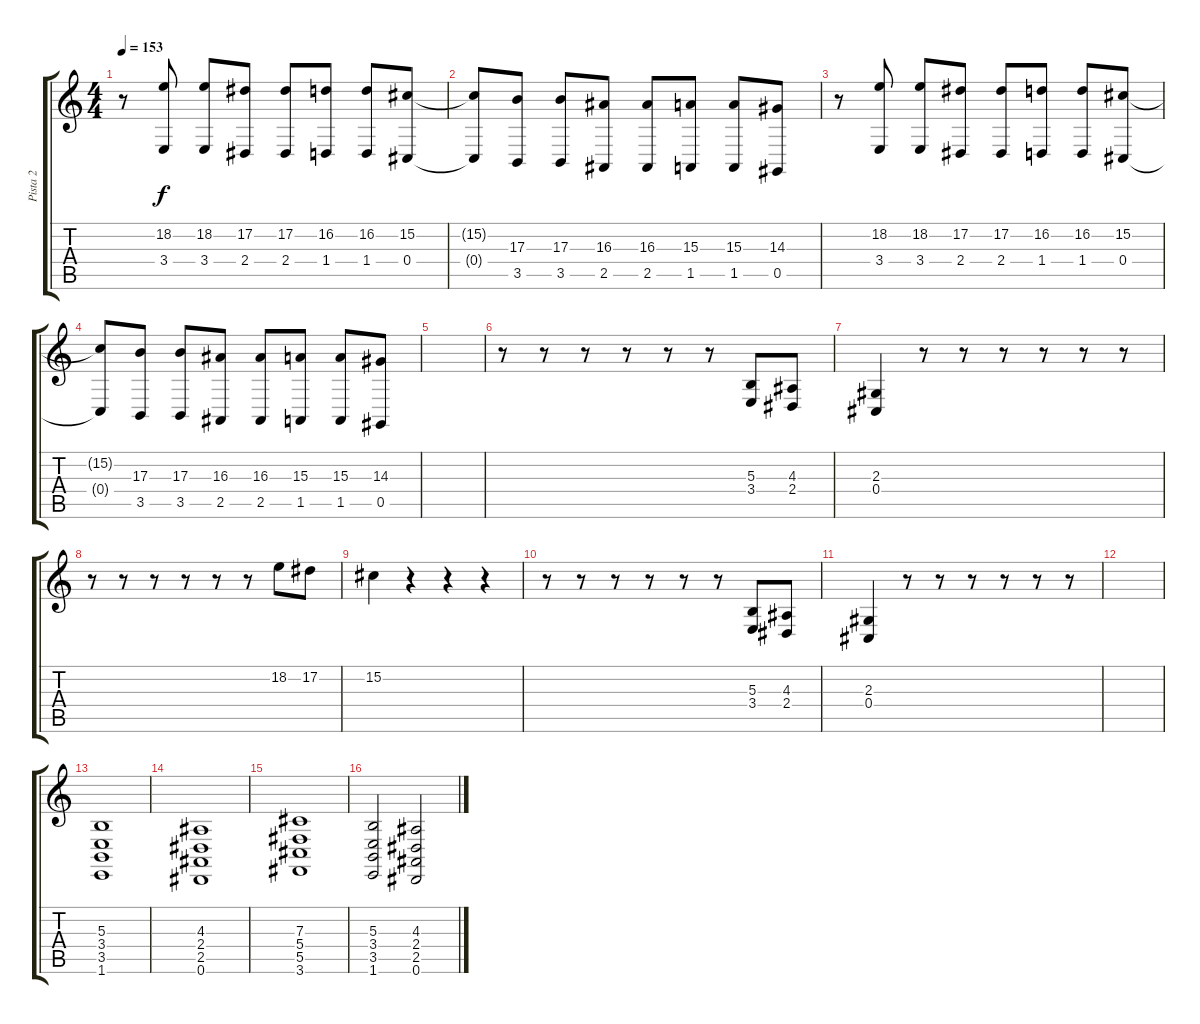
\track ("Pista 2" "Pista 2") {instrument lead2sawtooth}
\staff {score tabs}
\tuning (Eb4 Bb3 Gb3 Db3 Ab2 Eb2) {hide}
\ts (4 4)
\tempo 153
\clef g2
\ks c
r.8{dy f} (18.2 3.4).8 (18.2 3.4).8 (17.2 2.4).8 (17.2 2.4).8 (16.2 1.4).8 (16.2 1.4).8 (15.2 0.4).8 |
(15.2{t} 0.4{t}).8 (17.3 3.5).8 (17.3 3.5).8 (16.3 2.5).8 (16.3 2.5).8 (15.3 1.5).8 (15.3 1.5).8 (14.3 0.5).8 |
r.8 (18.2 3.4).8 (18.2 3.4).8 (17.2 2.4).8 (17.2 2.4).8 (16.2 1.4).8 (16.2 1.4).8 (15.2 0.4).8 |
(15.2{t} 0.4{t}).8 (17.3 3.5).8 (17.3 3.5).8 (16.3 2.5).8 (16.3 2.5).8 (15.3 1.5).8 (15.3 1.5).8 (14.3 0.5).8 |
|
r.8 r.8 r.8 r.8 r.8 r.8 (5.3 3.4).8 (4.3 2.4).8 |
(2.3 0.4).4 r.8 r.8 r.8 r.8 r.8 r.8 |
r.8 r.8 r.8 r.8 r.8 r.8 18.2.8 17.2.8 |
15.2.4 r.4 r.4 r.4 |
r.8 r.8 r.8 r.8 r.8 r.8 (5.3 3.4).8 (4.3 2.4).8 |
(2.3 0.4).4 r.8 r.8 r.8 r.8 r.8 r.8 |
|
(5.3 3.4 3.5 1.6).1 |
(4.3 2.4 2.5 0.6).1 |
(7.3 5.4 5.5 3.6).1 |
(5.3 3.4 3.5 1.6).2 (4.3 2.4 2.5 0.6).2
